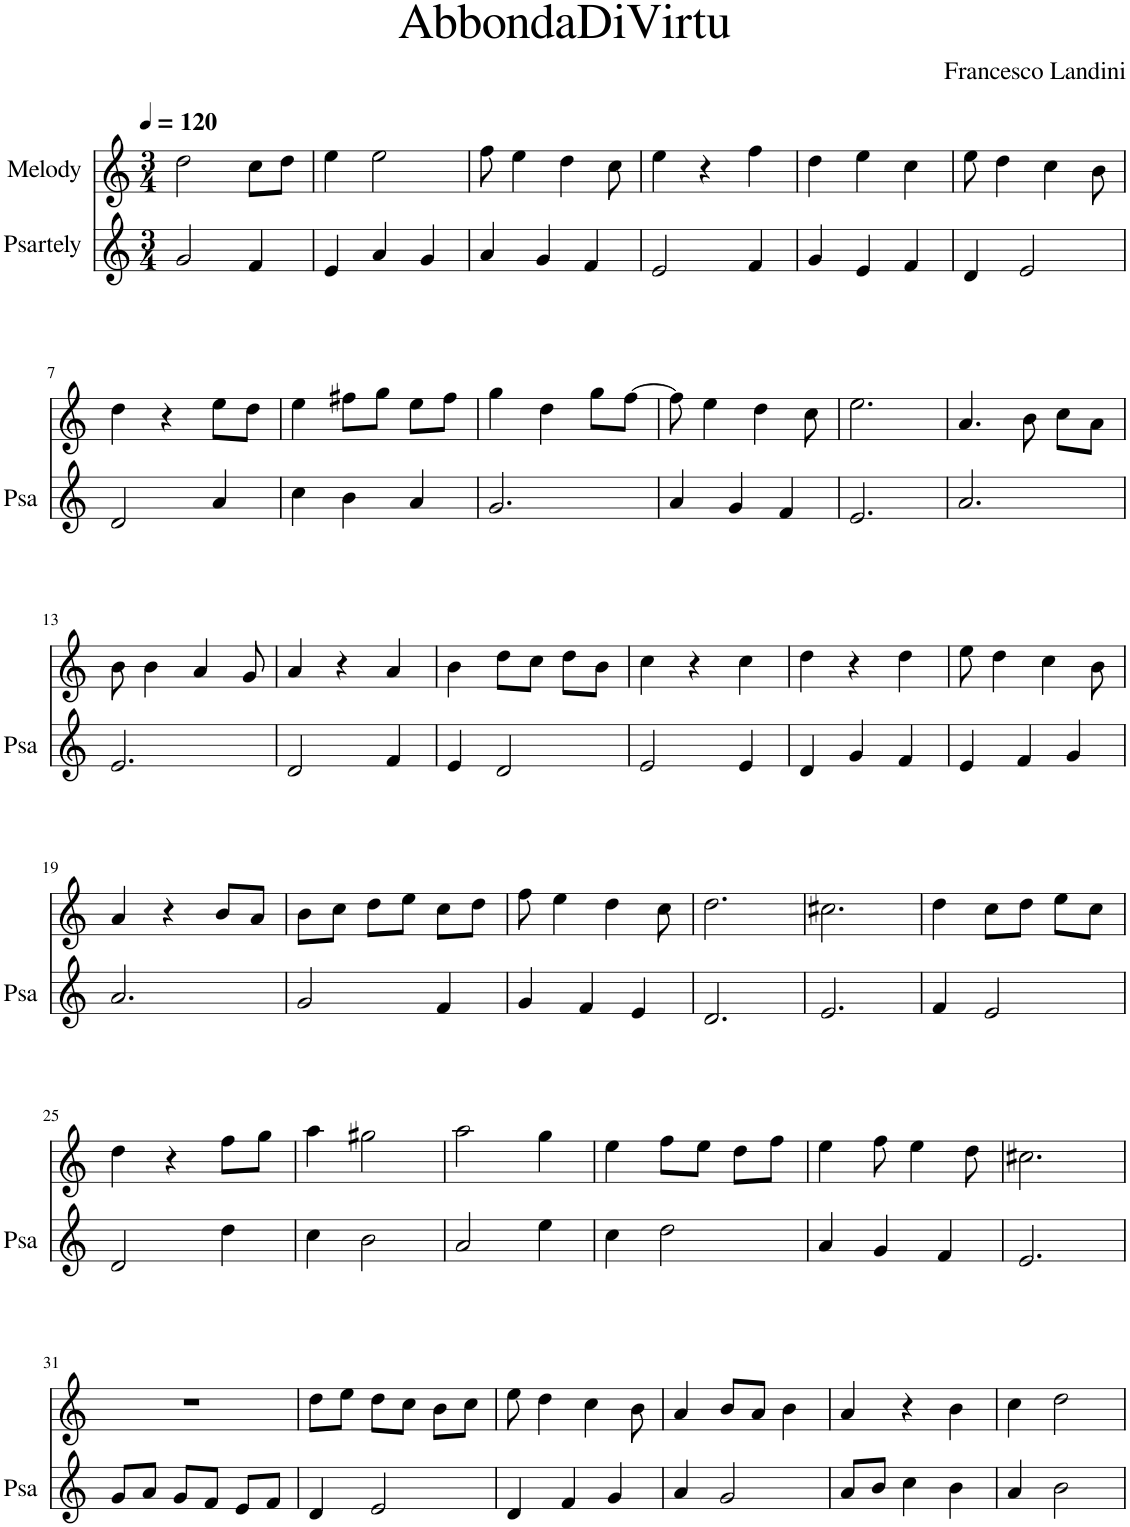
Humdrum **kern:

**kern	**kern
*part2	*part1
*staff2	*staff1
*I"Psartely	*I"Melody
*I'Psa	*
*clefG2	*clefG2
*k[]	*k[]
*M3/4	*M3/4
*MM120	*MM120
=1	=1
2g/	2dd\
4f/	8cc\L
.	8dd\J
=2	=2
4e/	4ee\
4a/	2ee\
4g/	.
=3	=3
4a/	8ff\
.	4ee\
4g/	.
.	4dd\
4f/	.
.	8cc\
=4	=4
2e/	4ee\
.	4r
4f/	4ff\
=5	=5
4g/	4dd\
4e/	4ee\
4f/	4cc\
=6	=6
4d/	8ee\
.	4dd\
2e/	.
.	4cc\
.	8b\
!!LO:LB:g=z
=7	=7
2d/	4dd\
.	4r
4a/	8ee\L
.	8dd\J
=8	=8
4cc\	4ee\
4b\	8ff#X\L
.	8gg\J
4a/	8ee\L
.	8ff#\J
=9	=9
2.g/	4gg\
.	4dd\
.	8gg\L
.	[8ff\J
=10	=10
4a/	8ff\]
.	4ee\
4g/	.
.	4dd\
4f/	.
.	8cc\
=11	=11
2.e/	2.ee\
=12	=12
2.a/	4.a/
.	8b\
.	8cc\L
.	8a\J
!!LO:LB:g=z
=13	=13
2.e/	8b\
.	4b\
.	4a/
.	8g/
=14	=14
2d/	4a/
.	4r
4f/	4a/
=15	=15
4e/	4b\
2d/	8dd\L
.	8cc\J
.	8dd\L
.	8b\J
=16	=16
2e/	4cc\
.	4r
4e/	4cc\
=17	=17
4d/	4dd\
4g/	4r
4f/	4dd\
=18	=18
4e/	8ee\
.	4dd\
4f/	.
.	4cc\
4g/	.
.	8b\
!!LO:LB:g=z
=19	=19
2.a/	4a/
.	4r
.	8b/L
.	8a/J
=20	=20
2g/	8b\L
.	8cc\J
.	8dd\L
.	8ee\J
4f/	8cc\L
.	8dd\J
=21	=21
4g/	8ff\
.	4ee\
4f/	.
.	4dd\
4e/	.
.	8cc\
=22	=22
2.d/	2.dd\
=23	=23
2.e/	2.cc#X\
=24	=24
4f/	4dd\
2e/	8cc\L
.	8dd\J
.	8ee\L
.	8cc\J
!!LO:LB:g=z
=25	=25
2d/	4dd\
.	4r
4dd\	8ff\L
.	8gg\J
=26	=26
4cc\	4aa\
2b\	2gg#X\
=27	=27
2a/	2aa\
4ee\	4gg\
=28	=28
4cc\	4ee\
2dd\	8ff\L
.	8ee\J
.	8dd\L
.	8ff\J
=29	=29
4a/	4ee\
4g/	8ff\
.	4ee\
4f/	.
.	8dd\
=30	=30
2.e/	2.cc#X\
!!LO:LB:g=z
=31	=31
8g/L	2.r
8a/J	.
8g/L	.
8f/J	.
8e/L	.
8f/J	.
=32	=32
4d/	8dd\L
.	8ee\J
2e/	8dd\L
.	8cc\J
.	8b\L
.	8cc\J
=33	=33
4d/	8ee\
.	4dd\
4f/	.
.	4cc\
4g/	.
.	8b\
=34	=34
4a/	4a/
2g/	8b/L
.	8a/J
.	4b\
=35	=35
8a/L	4a/
8b/J	.
4cc\	4r
4b\	4b\
=36	=36
4a/	4cc\
2b\	2dd\
=	=
*-	*-
